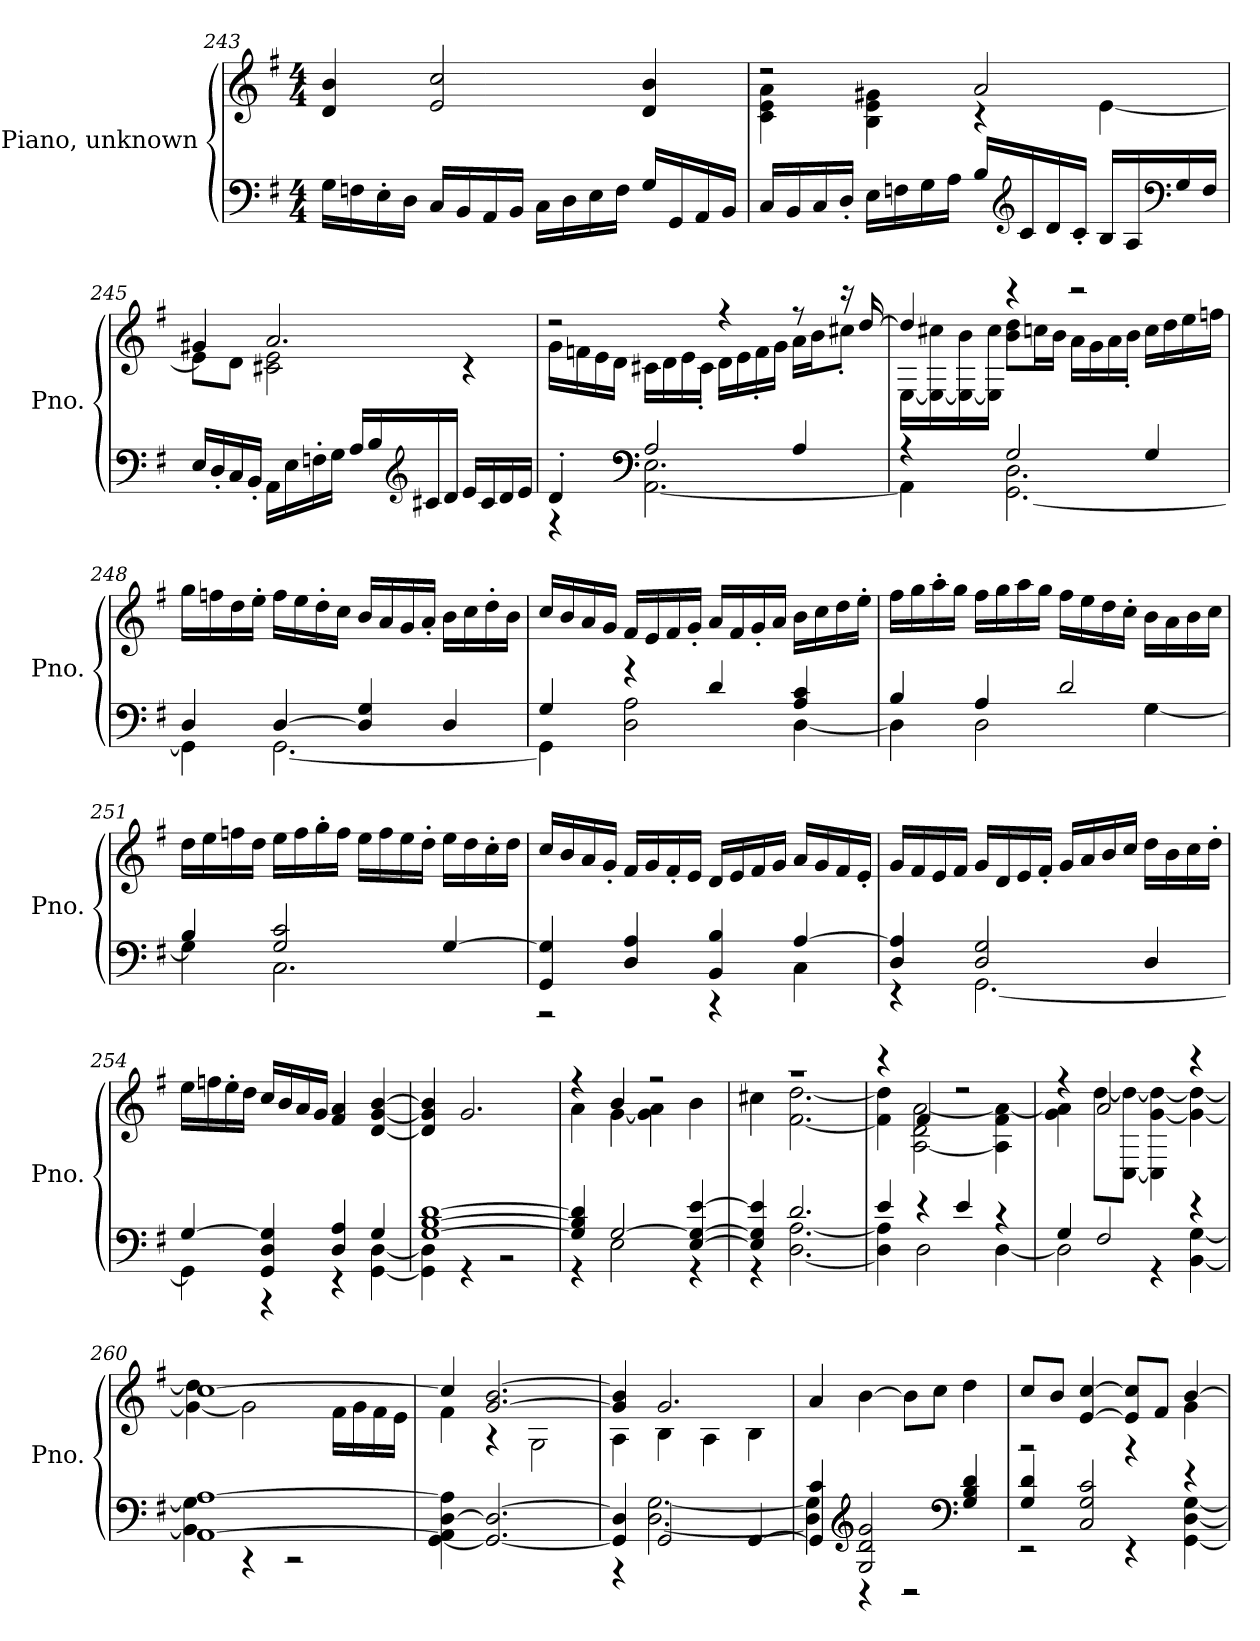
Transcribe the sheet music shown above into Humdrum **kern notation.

**kern	**kern
*part1	*part1
*staff2	*staff1
*I"Piano, unknown	*
*I'Pno.	*
*clefF4	*clefG2
*k[f#]	*k[f#]
*M4/4	*M4/4
=243	=243
16G\LL	4d/ 4b/
16Fn\	.
16E'\	.
16D\JJ	.
16C/LL	2e/ 2cc/
16BB/	.
16AA/	.
16BB/JJ	.
16C\LL	.
16D\	.
16E\	.
16F\JJ	.
16G/LL	4d/ 4b/
16GG/	.
16AA/	.
16BB/JJ	.
!!LO:LB:g=z
=244	=244
*	*^
16C/LL	2r	4c\ 4e\ 4a\
16BB/	.	.
16C/	.	.
16D'/JJ	.	.
16E\LL	.	4B\ 4e\ 4g#X\
16Fn\	.	.
16G\	.	.
16A\JJ	.	.
16B/LL	2a/	4r
*clefG2	*	*
16c/	.	.
16d/	.	.
16c'/JJ	.	.
16B/LL	.	[4e\
16A/	.	.
*clefF4	*	*
16G/	.	.
16F/JJ	.	.
=245	=245	=245
16E/LL	4g#X/	8e\L]
16D'/	.	.
16C/	.	8d\J
16BB'/JJ	.	.
16AA\LL	2.a/	2c#X\ 2e\
16E\	.	.
16Fn'\	.	.
16G\JJ	.	.
16A/LL	.	.
16B/	.	.
*clefG2	*	*
16c#X/	.	.
16d/JJ	.	.
16e/LL	.	4r
16c#/	.	.
16d/	.	.
16e/JJ	.	.
!!LO:LB:g=z	!!
=246	=246	=246
*^	*	*
4d'/	4r	2r	16g\LL
.	.	.	16fn\
.	.	.	16e\
.	.	.	16d\JJ
*clefF4	*	*	*
2A/	[2.AA\ 2.E\	.	16c#X\LL
.	.	.	16d\
.	.	.	16e\
.	.	.	16c#'\JJ
.	.	4r	16d\LL
.	.	.	16e\
.	.	.	16f'\
.	.	.	16g\JJ
4A/	.	8r	16a\LL
.	.	.	16b\J
.	.	16r	8cc#X'\J
.	.	[16dd/	.
=247	=247	=247	=247
4r	4AA\]	4dd/]	[16E\LL
.	.	.	16E\_ 16cc#X\
.	.	.	16E\_ 16b\
.	.	.	16E\] 16cc#\JJ
2G/	[2.GG\ 2.D\	4r	8b\ 8dd\L
.	.	.	16ccn\L
.	.	.	16b\JJ
.	.	2r	16a\LL
.	.	.	16g\
.	.	.	16a\
.	.	.	16b'\JJ
4G/	.	.	16cc\LL
.	.	.	16dd\
.	.	.	16ee\
.	.	.	16ffn\JJ
*	*	*v	*v
!!LO:PB:g=z
=248	=248	=248
4D/	4GG\]	16gg\LL
.	.	16ffn\
.	.	16dd\
.	.	16ee'\JJ
[4D/	[2.GG\	16ff\LL
.	.	16ee\
.	.	16dd'\
.	.	16cc\JJ
4D/] 4G/	.	16b/LL
.	.	16a/
.	.	16g/
.	.	16a'/JJ
4D/	.	16b\LL
.	.	16cc\
.	.	16dd'\
.	.	16b\JJ
=249	=249	=249
4G/	4GG\]	16cc/LL
.	.	16b/
.	.	16a/
.	.	16g/JJ
4r	2D\ 2A\	16f#/LL
.	.	16e/
.	.	16f#/
.	.	16g'/JJ
4d/	.	16a/LL
.	.	16f#/
.	.	16g'/
.	.	16a/JJ
4A/ 4c/	[4D\	16b\LL
.	.	16cc\
.	.	16dd\
.	.	16ee'\JJ
!!LO:LB:g=z
=250	=250	=250
4B/	4D\]	16ff#\LL
.	.	16gg\
.	.	16aa'\
.	.	16gg\JJ
4A/	2D\	16ff#\LL
.	.	16gg\
.	.	16aa\
.	.	16gg\JJ
2d/	.	16ff#\LL
.	.	16ee\
.	.	16dd\
.	.	16cc'\JJ
.	[4G\	16b\LL
.	.	16a\
.	.	16b\
.	.	16cc\JJ
=251	=251	=251
4B/	4G\]	16dd\LL
.	.	16ee\
.	.	16ffn\
.	.	16dd\JJ
2G/ 2c/	2.C\	16ee\LL
.	.	16ff\
.	.	16gg'\
.	.	16ff\JJ
.	.	16ee\LL
.	.	16ff\
.	.	16ee\
.	.	16dd'\JJ
[4G/	.	16ee\LL
.	.	16dd\
.	.	16cc'\
.	.	16dd\JJ
!!LO:LB:g=z
=252	=252	=252
4GG/ 4G/]	2r	16cc/LL
.	.	16b/
.	.	16a/
.	.	16g'/JJ
4D/ 4A/	.	16f#/LL
.	.	16g/
.	.	16f#'/
.	.	16e/JJ
4BB/ 4B/	4r	16d/LL
.	.	16e/
.	.	16f#/
.	.	16g/JJ
[4A/	4C\	16a/LL
.	.	16g/
.	.	16f#/
.	.	16e'/JJ
=253	=253	=253
4D/ 4A/]	4r	16g/LL
.	.	16f#/
.	.	16e/
.	.	16f#/JJ
2D/ 2G/	[2.GG\	16g/LL
.	.	16d/
.	.	16e/
.	.	16f#'/JJ
.	.	16g/LL
.	.	16a/
.	.	16b/
.	.	16cc/JJ
4D/	.	16dd\LL
.	.	16b\
.	.	16cc\
.	.	16dd'\JJ
=254	=254	=254
[4G/	4GG\]	16ee\LL
.	.	16ffn\
.	.	16ee'\
.	.	16dd\JJ
4GG/ 4D/ 4G/]	4r	16cc/LL
.	.	16b/
.	.	16a/
.	.	16g/JJ
4D/ 4A/	4r	4f#/ 4a/
4G/	[4GG\ [4D\	[4d/ [4g/ [4b/
!!LO:LB:g=z
=255	=255	=255
[1G [1B [1d	4GG\] 4D\]	4d/] 4g/] 4b/]
.	4r	2.g/
.	2r	.
=256	=256	=256
*	*	*^
4G/] 4B/] 4d/]	4r	4r	4a\
[2G/	2E\	4b/	[4g\
.	.	2r	4g\] 4a\
[4E/ 4G/_ [4e/	4r	.	4b\
=257	=257	=257	=257
4E/] 4G/] 4e/]	4r	1r	4cc#X\
2.d/	[2.D\ [2.A\	.	[2.f#\ [2.dd\
=258	=258	=258	=258
4e/	4D\] 4A\]	4r	4f#\] 4dd\]
4r	2D\	4f#/	[2A\ 2d\ [2a\
4e/	.	2r	.
4r	[4D\	.	4A\] 4f#\ 4a\_
=259	=259	=259	=259
4G/	2D\]	4r	4g\ 4a\]
2F#/	.	2a/	[8dd\L
.	.	.	[8C\ 8dd\_J
.	4r	.	4C\] [4g\ 4dd\_
4r	[4BB\ [4G\	4r	4g\_ 4dd\_
=260	=260	=260	=260
[1AA [1A	4BB\] 4G\]	[1cc	4g\_ 4dd\]
.	4r	.	2g\]
.	2r	.	.
.	.	.	16f#\LL
.	.	.	16g\
.	.	.	16f#\
.	.	.	16e\JJ
*v	*v	*	*
=261	=261	=261
[4GG\ 4AA\] [4D\ 4A\]	4cc/]	4f#\
2.GG/_ 2.D/_	[2.g/ [2.b/	4r
.	.	2G\
!!LO:LB:g=z	!!
=262	=262	=262
*^	*	*
4GG/] 4D/]	4r	4g/] 4b/]	4A\
2GG/	[2.D\ [2.G\	2.g/	4B\
.	.	.	4A\
[4GG/	.	.	4B\
*	*	*v	*v
=263	=263	=263
4GG/] 4c/	4D\] 4G\]	4a/
*clefG2	*	*
2G/ 2d/ 2g/	4r	[4b\
.	2r	8b\L]
.	.	8cc\J
*clefF4	*	*
4G/ 4B/ 4d/	.	4dd\
=264	=264	=264
*	*	*^
4G/ 4d/	2r	8cc/L	2r
.	.	8b/J	.
2C/ 2G/ 2c/	.	[4e/ [4cc/	.
.	4r	8e/] 8cc/]L	4r
.	.	8f#/J	.
4r	[4GG\ [4D\ [4G\	[4b/	4g\
*v	*v	*	*
*	*v	*v
=	=
*-	*-
